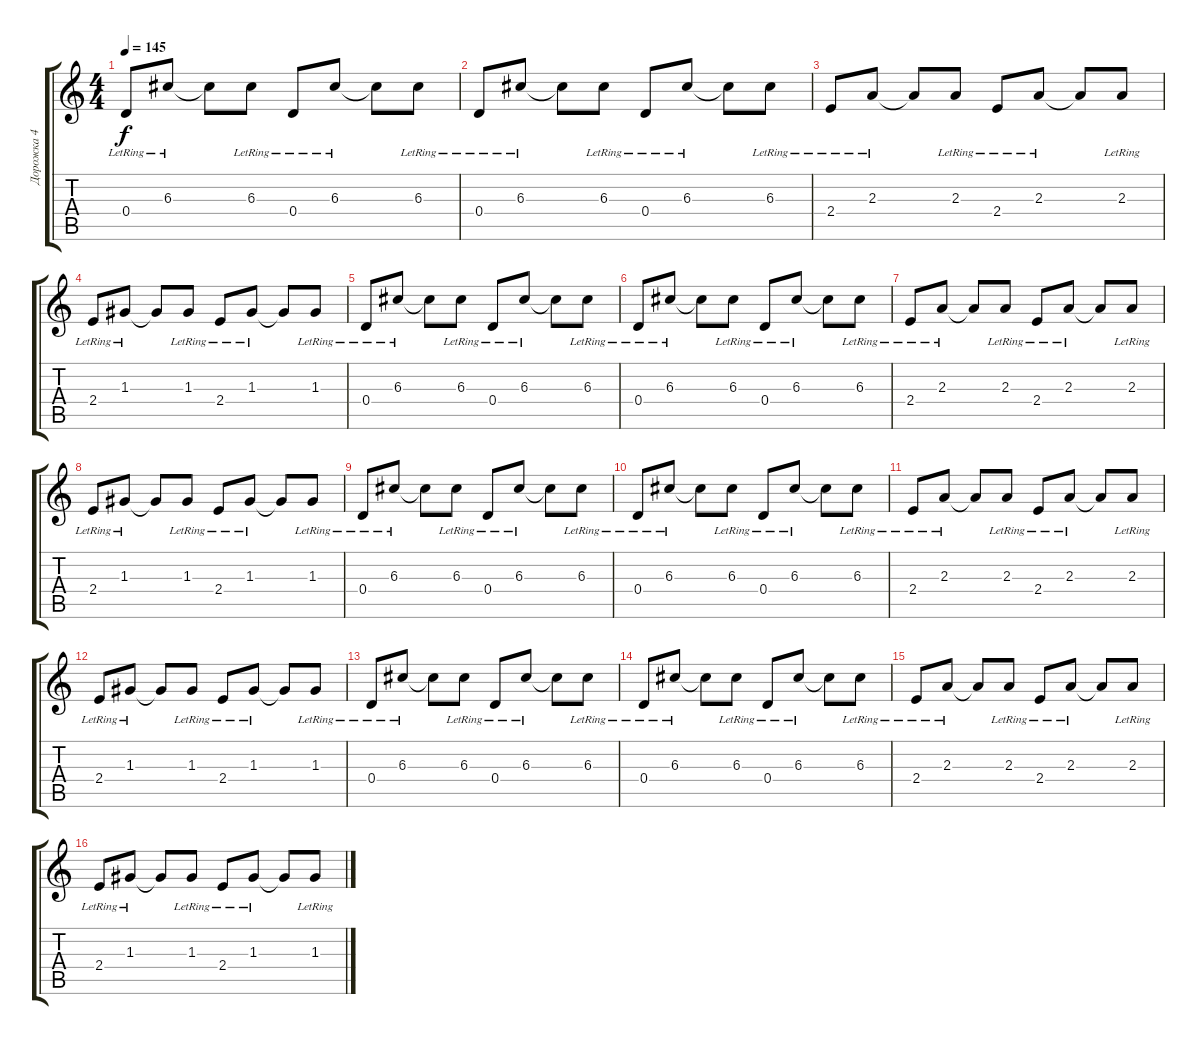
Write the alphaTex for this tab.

\track ("Дорожка 4" "Дорожка 4") {instrument electricguitarmuted}
\staff {score tabs}
\tuning (E4 B3 G3 D3 A2 E2) {hide}
\ts (4 4)
\tempo 145
\clef g2
\ks c
0.4{lr}.8{dy f} 6.3{lr}.8 6.3{t}.8 6.3{lr}.8 0.4{lr}.8 6.3{lr}.8 6.3{t}.8 6.3{lr}.8 |
0.4{lr}.8 6.3{lr}.8 6.3{t}.8 6.3{lr}.8 0.4{lr}.8 6.3{lr}.8 6.3{t}.8 6.3{lr}.8 |
2.4{lr}.8 2.3{lr}.8 2.3{t}.8 2.3{lr}.8 2.4{lr}.8 2.3{lr}.8 2.3{t}.8 2.3{lr}.8 |
2.4{lr}.8 1.3{lr}.8 1.3{t}.8 1.3{lr}.8 2.4{lr}.8 1.3{lr}.8 1.3{t}.8 1.3{lr}.8 |
0.4{lr}.8 6.3{lr}.8 6.3{t}.8 6.3{lr}.8 0.4{lr}.8 6.3{lr}.8 6.3{t}.8 6.3{lr}.8 |
0.4{lr}.8 6.3{lr}.8 6.3{t}.8 6.3{lr}.8 0.4{lr}.8 6.3{lr}.8 6.3{t}.8 6.3{lr}.8 |
2.4{lr}.8 2.3{lr}.8 2.3{t}.8 2.3{lr}.8 2.4{lr}.8 2.3{lr}.8 2.3{t}.8 2.3{lr}.8 |
2.4{lr}.8 1.3{lr}.8 1.3{t}.8 1.3{lr}.8 2.4{lr}.8 1.3{lr}.8 1.3{t}.8 1.3{lr}.8 |
0.4{lr}.8 6.3{lr}.8 6.3{t}.8 6.3{lr}.8 0.4{lr}.8 6.3{lr}.8 6.3{t}.8 6.3{lr}.8 |
0.4{lr}.8 6.3{lr}.8 6.3{t}.8 6.3{lr}.8 0.4{lr}.8 6.3{lr}.8 6.3{t}.8 6.3{lr}.8 |
2.4{lr}.8 2.3{lr}.8 2.3{t}.8 2.3{lr}.8 2.4{lr}.8 2.3{lr}.8 2.3{t}.8 2.3{lr}.8 |
2.4{lr}.8 1.3{lr}.8 1.3{t}.8 1.3{lr}.8 2.4{lr}.8 1.3{lr}.8 1.3{t}.8 1.3{lr}.8 |
0.4{lr}.8 6.3{lr}.8 6.3{t}.8 6.3{lr}.8 0.4{lr}.8 6.3{lr}.8 6.3{t}.8 6.3{lr}.8 |
0.4{lr}.8 6.3{lr}.8 6.3{t}.8 6.3{lr}.8 0.4{lr}.8 6.3{lr}.8 6.3{t}.8 6.3{lr}.8 |
2.4{lr}.8 2.3{lr}.8 2.3{t}.8 2.3{lr}.8 2.4{lr}.8 2.3{lr}.8 2.3{t}.8 2.3{lr}.8 |
2.4{lr}.8 1.3{lr}.8 1.3{t}.8 1.3{lr}.8 2.4{lr}.8 1.3{lr}.8 1.3{t}.8 1.3{lr}.8
